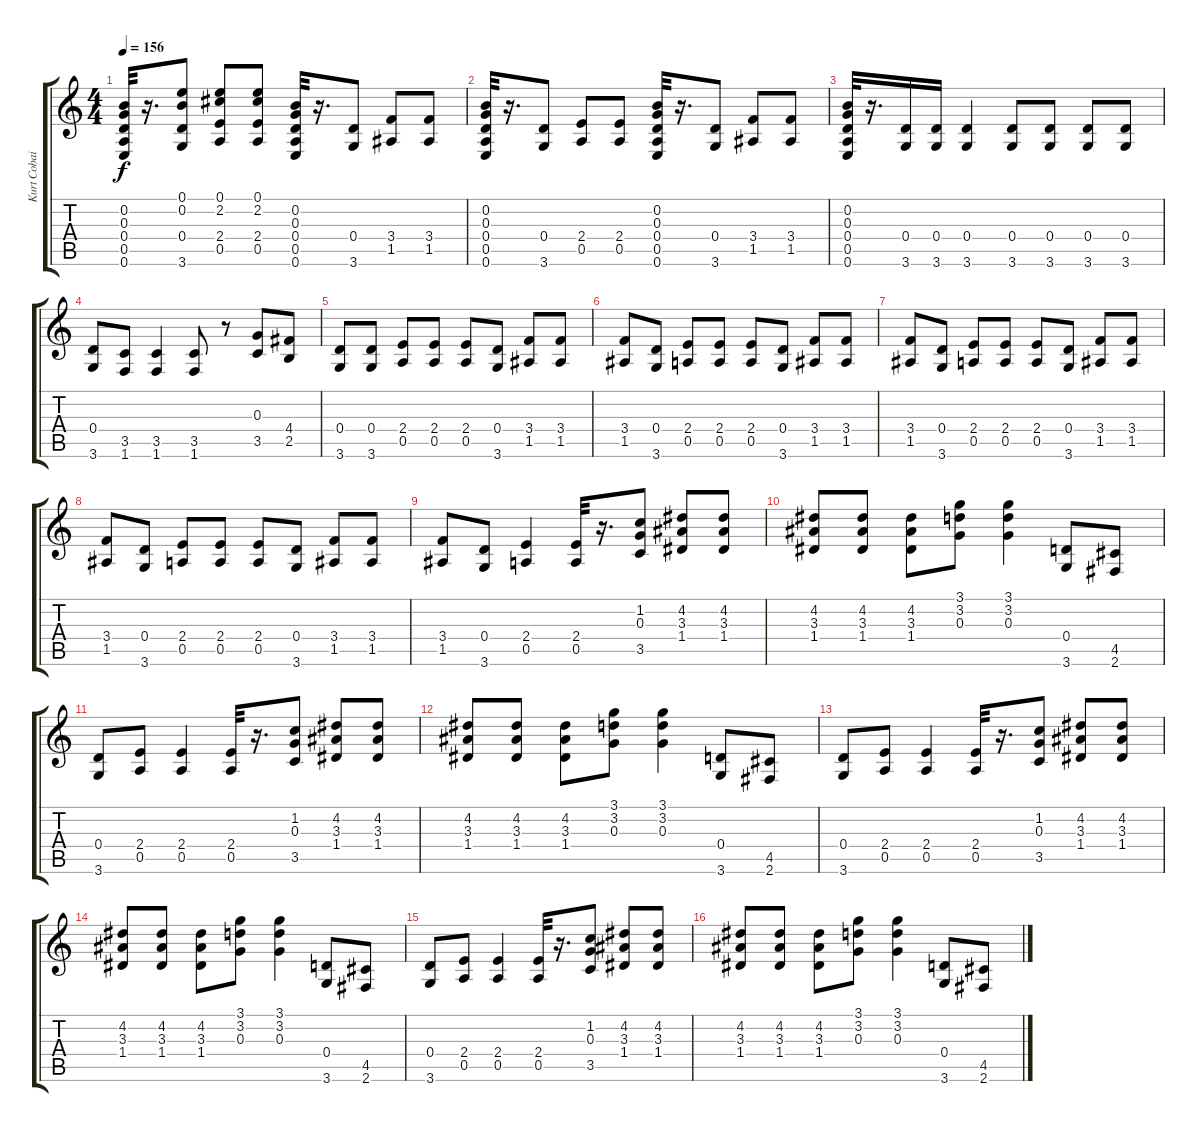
\track ("Kurt Cobain" "Kurt Cobai") {instrument overdrivenguitar}
\staff {score tabs}
\tuning (E4 B3 G3 D3 A2 E2) {hide}
\ts (4 4)
\tempo 156
\clef g2
\ks c
(0.2 0.3 0.4 0.5 0.6).32{dy f} r.16{d} (0.1 0.2 0.4 3.6).8 (0.1 2.2 2.4 0.5).8 (0.1 2.2 2.4 0.5).8 (0.2 0.3 0.4 0.5 0.6).32 r.16{d} (0.4 3.6).8 (3.4 1.5).8 (3.4 1.5).8 |
(0.2 0.3 0.4 0.5 0.6).32 r.16{d} (0.4 3.6).8 (2.4 0.5).8 (2.4 0.5).8 (0.2 0.3 0.4 0.5 0.6).32 r.16{d} (0.4 3.6).8 (3.4 1.5).8 (3.4 1.5).8 |
(0.2 0.3 0.4 0.5 0.6).32 r.16{d} (0.4 3.6).16 (0.4 3.6).16 (0.4 3.6).4 (0.4 3.6).8 (0.4 3.6).8 (0.4 3.6).8 (0.4 3.6).8 |
(0.4 3.6).8 (3.5 1.6).8 (3.5 1.6).4 (3.5 1.6).8 r.8 (0.3 3.5).8 (4.4 2.5).8 |
(0.4 3.6).8 (0.4 3.6).8 (2.4 0.5).8 (2.4 0.5).8 (2.4 0.5).8 (0.4 3.6).8 (3.4 1.5).8 (3.4 1.5).8 |
(3.4 1.5).8 (0.4 3.6).8 (2.4 0.5).8 (2.4 0.5).8 (2.4 0.5).8 (0.4 3.6).8 (3.4 1.5).8 (3.4 1.5).8 |
(3.4 1.5).8 (0.4 3.6).8 (2.4 0.5).8 (2.4 0.5).8 (2.4 0.5).8 (0.4 3.6).8 (3.4 1.5).8 (3.4 1.5).8 |
(3.4 1.5).8 (0.4 3.6).8 (2.4 0.5).8 (2.4 0.5).8 (2.4 0.5).8 (0.4 3.6).8 (3.4 1.5).8 (3.4 1.5).8 |
(3.4 1.5).8 (0.4 3.6).8 (2.4 0.5).4 (2.4 0.5).32 r.16{d} (1.2 0.3 3.5).8 (4.2 3.3 1.4).8 (4.2 3.3 1.4).8 |
(4.2 3.3 1.4).8 (4.2 3.3 1.4).8 (4.2 3.3 1.4).8 (3.1 3.2 0.3).8 (3.1 3.2 0.3).4 (0.4 3.6).8 (4.5 2.6).8 |
(0.4 3.6).8 (2.4 0.5).8 (2.4 0.5).4 (2.4 0.5).32 r.16{d} (1.2 0.3 3.5).8 (4.2 3.3 1.4).8 (4.2 3.3 1.4).8 |
(4.2 3.3 1.4).8 (4.2 3.3 1.4).8 (4.2 3.3 1.4).8 (3.1 3.2 0.3).8 (3.1 3.2 0.3).4 (0.4 3.6).8 (4.5 2.6).8 |
(0.4 3.6).8 (2.4 0.5).8 (2.4 0.5).4 (2.4 0.5).32 r.16{d} (1.2 0.3 3.5).8 (4.2 3.3 1.4).8 (4.2 3.3 1.4).8 |
(4.2 3.3 1.4).8 (4.2 3.3 1.4).8 (4.2 3.3 1.4).8 (3.1 3.2 0.3).8 (3.1 3.2 0.3).4 (0.4 3.6).8 (4.5 2.6).8 |
(0.4 3.6).8 (2.4 0.5).8 (2.4 0.5).4 (2.4 0.5).32 r.16{d} (1.2 0.3 3.5).8 (4.2 3.3 1.4).8 (4.2 3.3 1.4).8 |
(4.2 3.3 1.4).8 (4.2 3.3 1.4).8 (4.2 3.3 1.4).8 (3.1 3.2 0.3).8 (3.1 3.2 0.3).4 (0.4 3.6).8 (4.5 2.6).8
